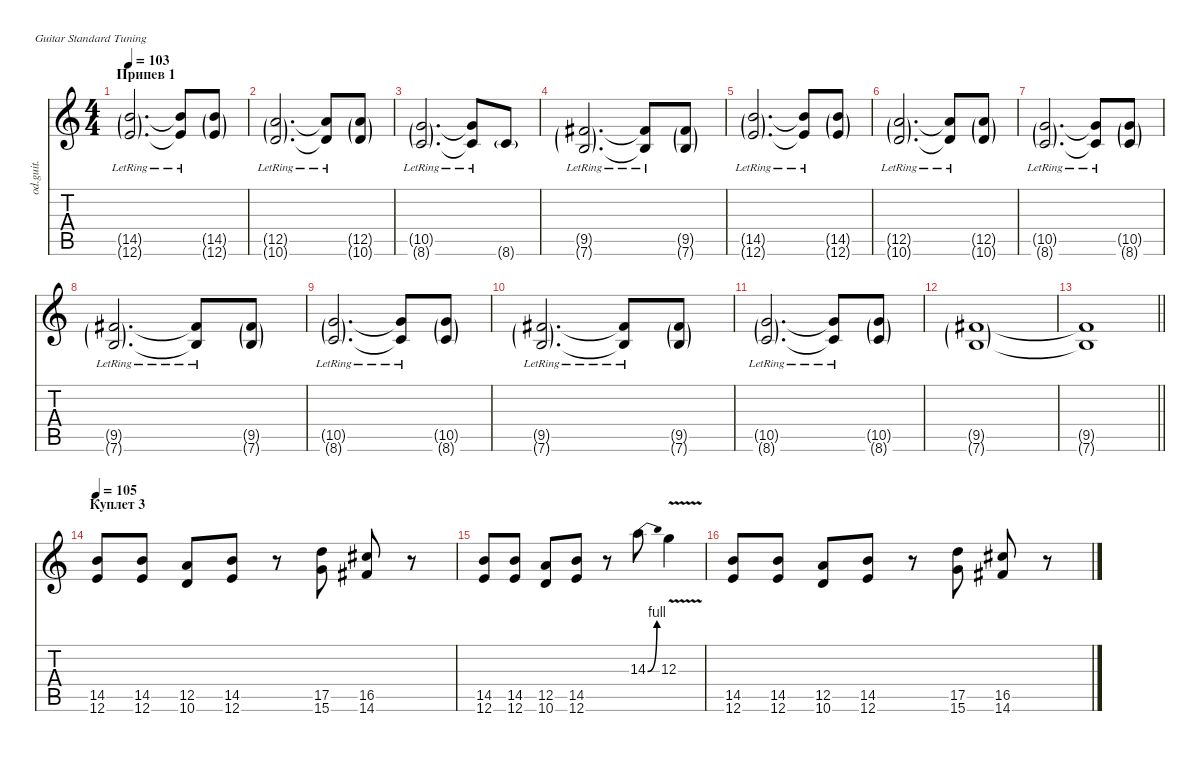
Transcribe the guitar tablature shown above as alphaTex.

\defaultSystemsLayout 4
\hideDynamics
\bracketExtendMode nobrackets
\track ("Гитара доп." "od.guit.") {instrument overdrivenguitar}
\staff {score tabs}
\tuning (E4 B3 G3 D3 A2 E2)
\ts (4 4)
\section ("" "Припев 1")
\tempo 103
\clef g2
\ks c
(14.5{g lr} 12.6{g lr}).2{d dy p} (14.5{lr t} 12.6{lr t}).8{dy pp} (14.5{g} 12.6{g}).8{dy p} |
(12.5{g lr} 10.6{g lr}).2{d} (12.5{lr t} 10.6{lr t}).8{dy pp} (12.5{g} 10.6{g}).8{dy p} |
(10.5{g lr} 8.6{g lr}).2{d} (10.5{lr t} 8.6{lr t}).8{dy pp} 8.6{g}.8{dy p} |
(9.5{g lr acc #} 7.6{g lr}).2{d} (9.5{lr t acc #} 7.6{lr t}).8{dy pp} (9.5{g acc #} 7.6{g}).8{dy p} |
(14.5{g lr} 12.6{g lr}).2{d} (14.5{lr t} 12.6{lr t}).8{dy pp} (14.5{g} 12.6{g}).8{dy p} |
(12.5{g lr} 10.6{g lr}).2{d} (12.5{lr t} 10.6{lr t}).8{dy pp} (12.5{g} 10.6{g}).8{dy p} |
(10.5{g lr} 8.6{g lr}).2{d} (10.5{lr t} 8.6{lr t}).8{dy pp} (10.5{g} 8.6{g}).8{dy p} |
(9.5{g lr acc #} 7.6{g lr}).2{d} (9.5{lr t acc #} 7.6{lr t}).8{dy pp} (9.5{g acc #} 7.6{g}).8{dy p} |
(10.5{g lr} 8.6{g lr}).2{d} (10.5{lr t} 8.6{lr t}).8{dy pp} (10.5{g} 8.6{g}).8{dy p} |
(9.5{g lr acc #} 7.6{g lr}).2{d} (9.5{lr t acc #} 7.6{lr t}).8{dy pp} (9.5{g acc #} 7.6{g}).8{dy p} |
(10.5{g lr} 8.6{g lr}).2{d} (10.5{lr t} 8.6{lr t}).8{dy pp} (10.5{g} 8.6{g}).8{dy p} |
(9.5{g acc #} 7.6{g}).1 |
\barLineRight lightlight
(9.5{t acc #} 7.6{t}).1{dy f} |
\section ("" "Куплет 3")
\tempo 105
(14.5 12.6).8 (14.5 12.6).8 (12.5 10.6).8 (14.5 12.6).8 r.8 (17.5 15.6).8 (16.5{acc #} 14.6{acc #}).8 r.8 |
(14.5 12.6).8 (14.5 12.6).8 (12.5 10.6).8 (14.5 12.6).8 r.8 14.3{be (bend 0 0 15 4)}.8 12.3{v}.4 |
(14.5 12.6).8 (14.5 12.6).8 (12.5 10.6).8 (14.5 12.6).8 r.8 (17.5 15.6).8 (16.5{acc #} 14.6{acc #}).8 r.8
